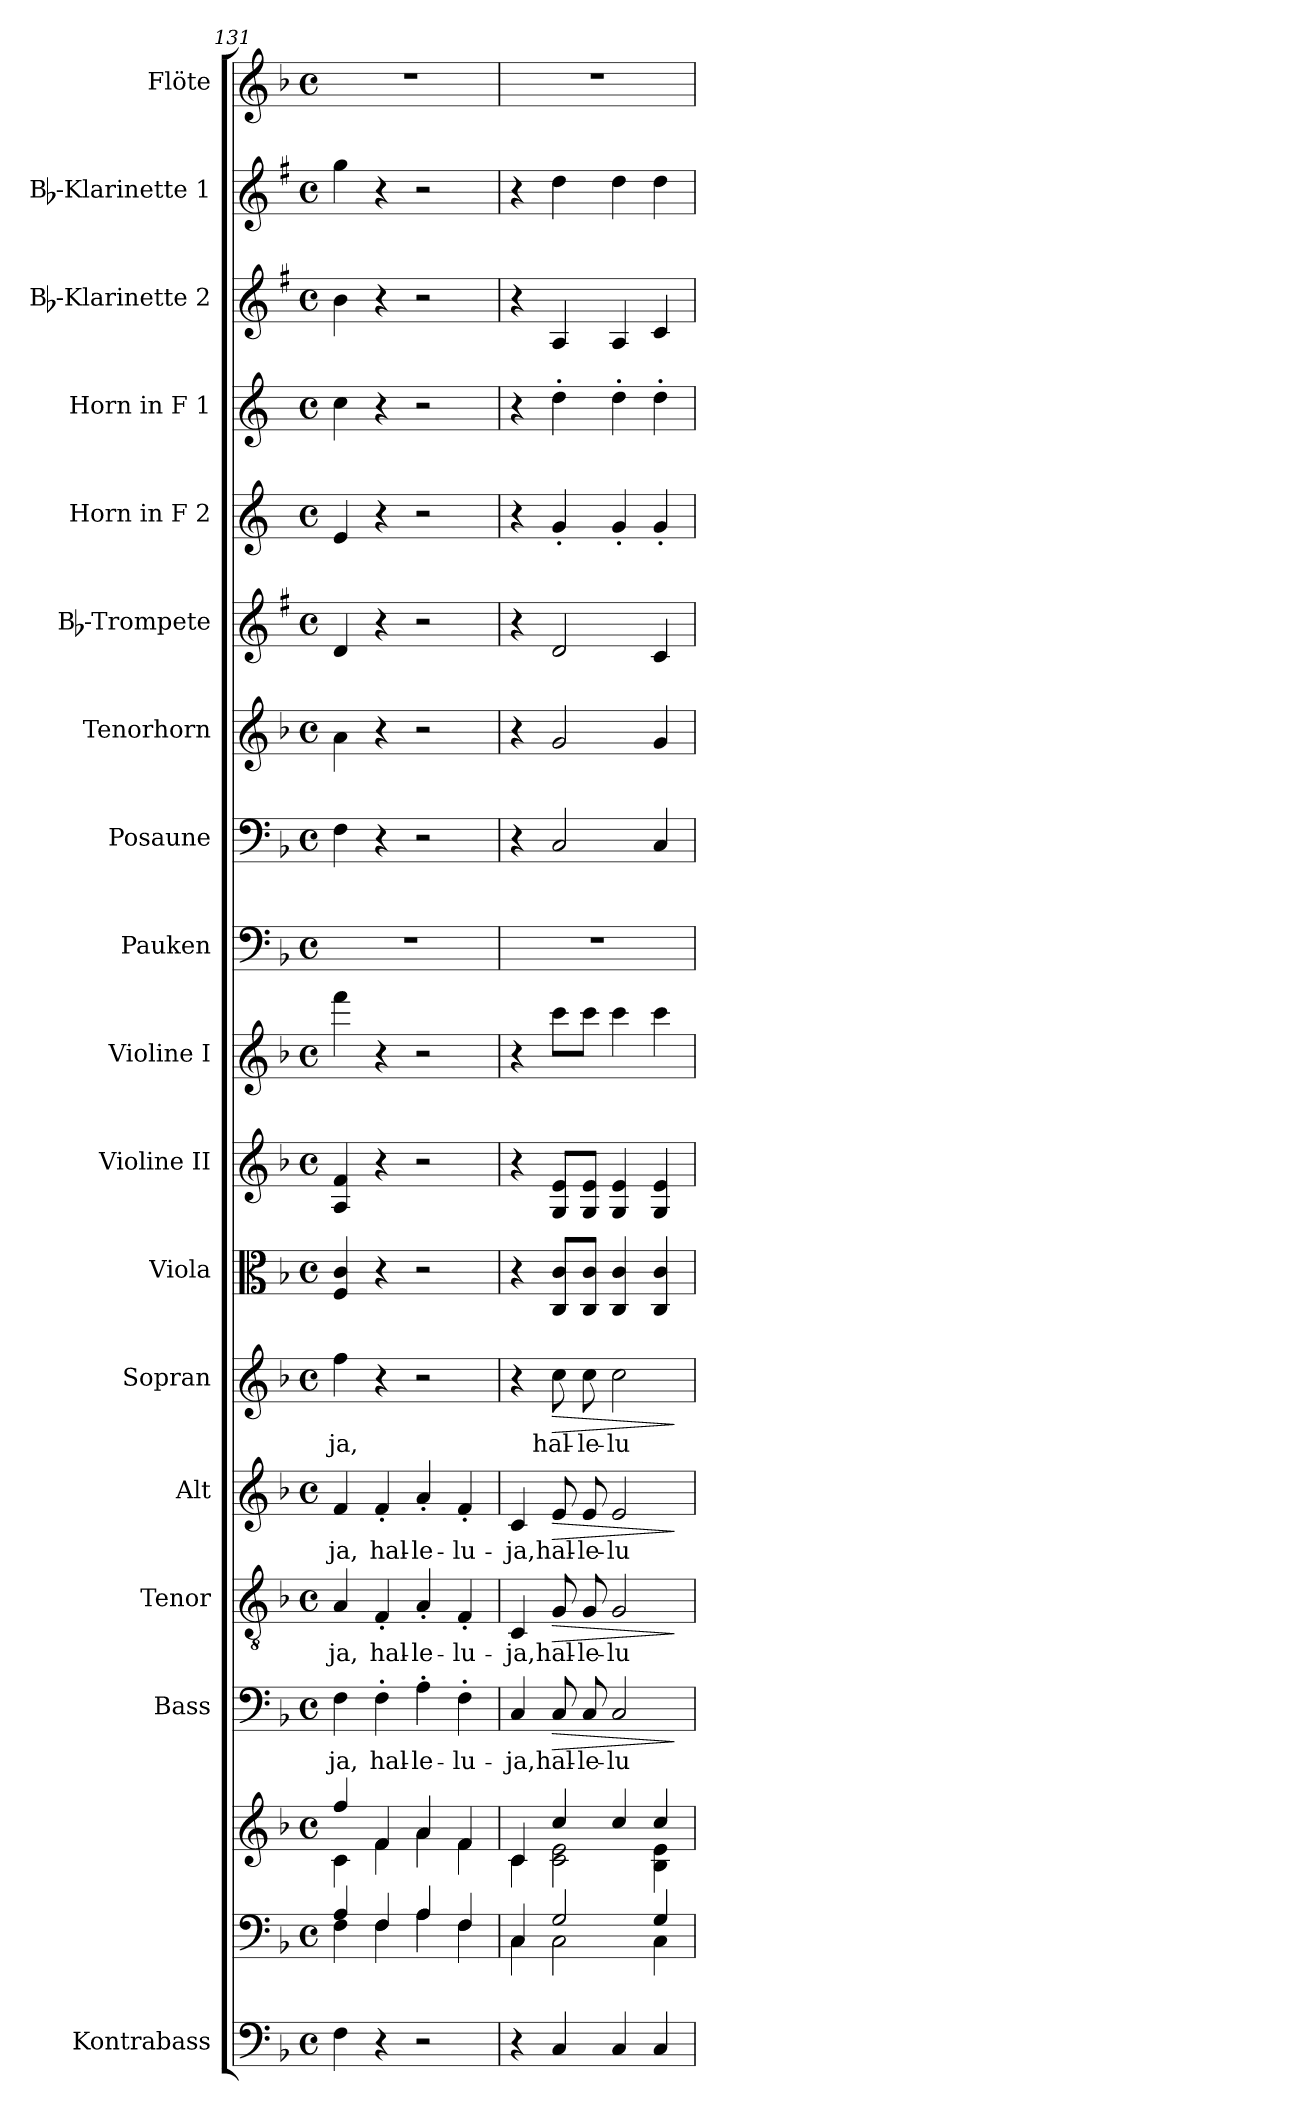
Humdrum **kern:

**kern	**kern	**kern	**kern	**text	**dynam	**kern	**text	**dynam	**kern	**text	**dynam	**kern	**text	**dynam	**kern	**kern	**kern	**kern	**kern	**kern	**kern	**kern	**kern	**kern	**kern	**kern
*part18	*part17	*part17	*part16	*part16	*part16	*part15	*part15	*part15	*part14	*part14	*part14	*part13	*part13	*part13	*part12	*part11	*part10	*part9	*part8	*part7	*part6	*part5	*part4	*part3	*part2	*part1
*staff19	*staff18	*staff17	*staff16	*staff16	*staff16	*staff15	*staff15	*staff15	*staff14	*staff14	*staff14	*staff13	*staff13	*staff13	*staff12	*staff11	*staff10	*staff9	*staff8	*staff7	*staff6	*staff5	*staff4	*staff3	*staff2	*staff1
*I"Kontrabass	*	*	*I"Bass	*	*	*I"Tenor	*	*	*I"Alt	*	*	*I"Sopran	*	*	*I"Viola	*I"Violine II	*I"Violine I	*I"Pauken	*I"Posaune	*I"Tenorhorn	*I"Bb-Trompete	*I"Horn in F 2	*I"Horn in F 1	*I"Bb-Klarinette 2	*I"Bb-Klarinette 1	*I"Flöte
*I'Kb.	*	*	*I'B.	*	*	*I'T.	*	*	*I'A.	*	*	*I'S.	*	*	*I'Vla.	*I'Vl. II	*I'Vl. I	*I'Pk.	*I'Pos.	*I'T. Hrn.	*I'Bb Trp.	*	*	*I'Bb Kl. 2	*I'Bb Kl. 1	*I'Fl.
*clefF4	*clefF4	*clefG2	*clefF4	*	*	*clefGv2	*	*	*clefG2	*	*	*clefG2	*	*	*clefC3	*clefG2	*clefG2	*clefF4	*clefF4	*clefG2	*clefG2	*clefG2	*clefG2	*clefG2	*clefG2	*clefG2
*ITrd7c12	*	*	*	*	*	*	*	*	*	*	*	*	*	*	*	*	*	*	*	*ITrd8c14	*ITrd1c2	*ITrd4c7	*ITrd4c7	*ITrd1c2	*ITrd1c2	*
*k[b-]	*k[b-]	*k[b-]	*k[b-]	*	*	*k[b-]	*	*	*k[b-]	*	*	*k[b-]	*	*	*k[b-]	*k[b-]	*k[b-]	*k[b-]	*k[b-]	*k[b-]	*k[b-]	*k[b-]	*k[b-]	*k[b-]	*k[b-]	*k[b-]
*F:	*F:	*F:	*F:	*	*	*F:	*	*	*F:	*	*	*F:	*	*	*F:	*F:	*F:	*F:	*F:	*F:	*F:	*F:	*F:	*F:	*F:	*F:
*M4/4	*M4/4	*M4/4	*M4/4	*	*	*M4/4	*	*	*M4/4	*	*	*M4/4	*	*	*M4/4	*M4/4	*M4/4	*M4/4	*M4/4	*M4/4	*M4/4	*M4/4	*M4/4	*M4/4	*M4/4	*M4/4
*met(c)	*met(c)	*met(c)	*met(c)	*	*	*met(c)	*	*	*met(c)	*	*	*met(c)	*	*	*met(c)	*met(c)	*met(c)	*met(c)	*met(c)	*met(c)	*met(c)	*met(c)	*met(c)	*met(c)	*met(c)	*met(c)
=131	=131	=131	=131	=131	=131	=131	=131	=131	=131	=131	=131	=131	=131	=131	=131	=131	=131	=131	=131	=131	=131	=131	=131	=131	=131	=131
*	*^	*^	*	*	*	*	*	*	*	*	*	*	*	*	*	*	*	*	*	*	*	*	*	*	*	*
!	!	!	!	!	!	!LO:LY:b	!	!	!LO:LY:b	!	!	!LO:LY:b	!	!	!LO:LY:b	!	!	!	!	!	!	!	!	!	!	!	!	!
4FF\	4A/	4F\	4ff/	4c\	4F\	-ja,	.	4A/	-ja,	.	4f/	-ja,	.	4ff\	-ja,	.	4F/ 4c/	4A/ 4f/	4fff\	1r	4F\	4A\	4c/	4A/	4f\	4a\	4ff\	1r
!	!	!	!	!	!	!LO:LY:b	!	!	!LO:LY:b	!	!	!LO:LY:b	!	!	!	!	!	!	!	!	!	!	!	!	!	!	!	!
4r	4F/	4F\	4f/	4f\	4F'>\	hal-	.	4F'</	hal-	.	4f'</	hal-	.	4r	.	.	4r	4r	4r	.	4r	4r	4r	4r	4r	4r	4r	.
!	!	!	!	!	!	!LO:LY:b	!	!	!LO:LY:b	!	!	!LO:LY:b	!	!	!	!	!	!	!	!	!	!	!	!	!	!	!	!
2r	4A/	4A\	4a/	4a\	4A'>\	-le-	.	4A'</	-le-	.	4a'</	-le-	.	2r	.	.	2r	2r	2r	.	2r	2r	2r	2r	2r	2r	2r	.
!	!	!	!	!	!	!LO:LY:b	!	!	!LO:LY:b	!	!	!LO:LY:b	!	!	!	!	!	!	!	!	!	!	!	!	!	!	!	!
.	4F/	4F\	4f/	4f\	4F'>\	-lu-	.	4F'</	-lu-	.	4f'</	-lu-	.	.	.	.	.	.	.	.	.	.	.	.	.	.	.	.
=132	=132	=132	=132	=132	=132	=132	=132	=132	=132	=132	=132	=132	=132	=132	=132	=132	=132	=132	=132	=132	=132	=132	=132	=132	=132	=132	=132	=132
!	!	!	!	!	!	!LO:LY:b	!	!	!LO:LY:b	!	!	!LO:LY:b	!	!	!	!	!	!	!	!	!	!	!	!	!	!	!	!
4r	4C/	4C\	4c/	4c\	4C/	-ja,	.	4C/	-ja,	.	4c/	-ja,	.	4r	.	.	4r	4r	4r	1r	4r	4r	4r	4r	4r	4r	4r	1r
!	!	!	!	!	!	!LO:LY:b	!LO:HP:b	!	!LO:LY:b	!LO:HP:b	!	!LO:LY:b	!LO:HP:b	!	!LO:LY:b	!LO:HP:b	!	!	!	!	!	!	!	!	!	!	!	!
4CC/	2G/	2C\	4cc/	2c\ 2e\	8C/	hal-	>	8G/	hal-	>	8e/	hal-	>	8cc\	hal-	>	8C/ 8c/L	8G/ 8e/L	8ccc\L	.	2C/	2G/	2c/	4c'</	4g'>\	4G/	4cc\	.
!	!	!	!	!	!	!LO:LY:b	!	!	!LO:LY:b	!	!	!LO:LY:b	!	!	!LO:LY:b	!	!	!	!	!	!	!	!	!	!	!	!	!
.	.	.	.	.	8C/	-le-	.	8G/	-le-	.	8e/	-le-	.	8cc\	-le-	.	8C/ 8c/J	8G/ 8e/J	8ccc\J	.	.	.	.	.	.	.	.	.
!	!	!	!	!	!	!LO:LY:b	!	!	!LO:LY:b	!	!	!LO:LY:b	!	!	!LO:LY:b	!	!	!	!	!	!	!	!	!	!	!	!	!
4CC/	.	.	4cc/	.	2C/	-lu-	.	2G/	-lu-	.	2e/	-lu-	.	2cc\	-lu-	.	4C/ 4c/	4G/ 4e/	4ccc\	.	.	.	.	4c'</	4g'>\	4G/	4cc\	.
4CC/	4G/	4C\	4cc/	4B-\ 4e\	.	.	.	.	.	.	.	.	.	.	.	.	4C/ 4c/	4G/ 4e/	4ccc\	.	4C/	4G/	4B-/	4c'</	4g'>\	4B-/	4cc\	.
*	*v	*v	*	*	*	*	*	*	*	*	*	*	*	*	*	*	*	*	*	*	*	*	*	*	*	*	*	*
*	*	*v	*v	*	*	*	*	*	*	*	*	*	*	*	*	*	*	*	*	*	*	*	*	*	*	*	*
.	.	.	.	.	]	.	.	]	.	.	]	.	.	]	.	.	.	.	.	.	.	.	.	.	.	.
=	=	=	=	=	=	=	=	=	=	=	=	=	=	=	=	=	=	=	=	=	=	=	=	=	=	=
*-	*-	*-	*-	*-	*-	*-	*-	*-	*-	*-	*-	*-	*-	*-	*-	*-	*-	*-	*-	*-	*-	*-	*-	*-	*-	*-
